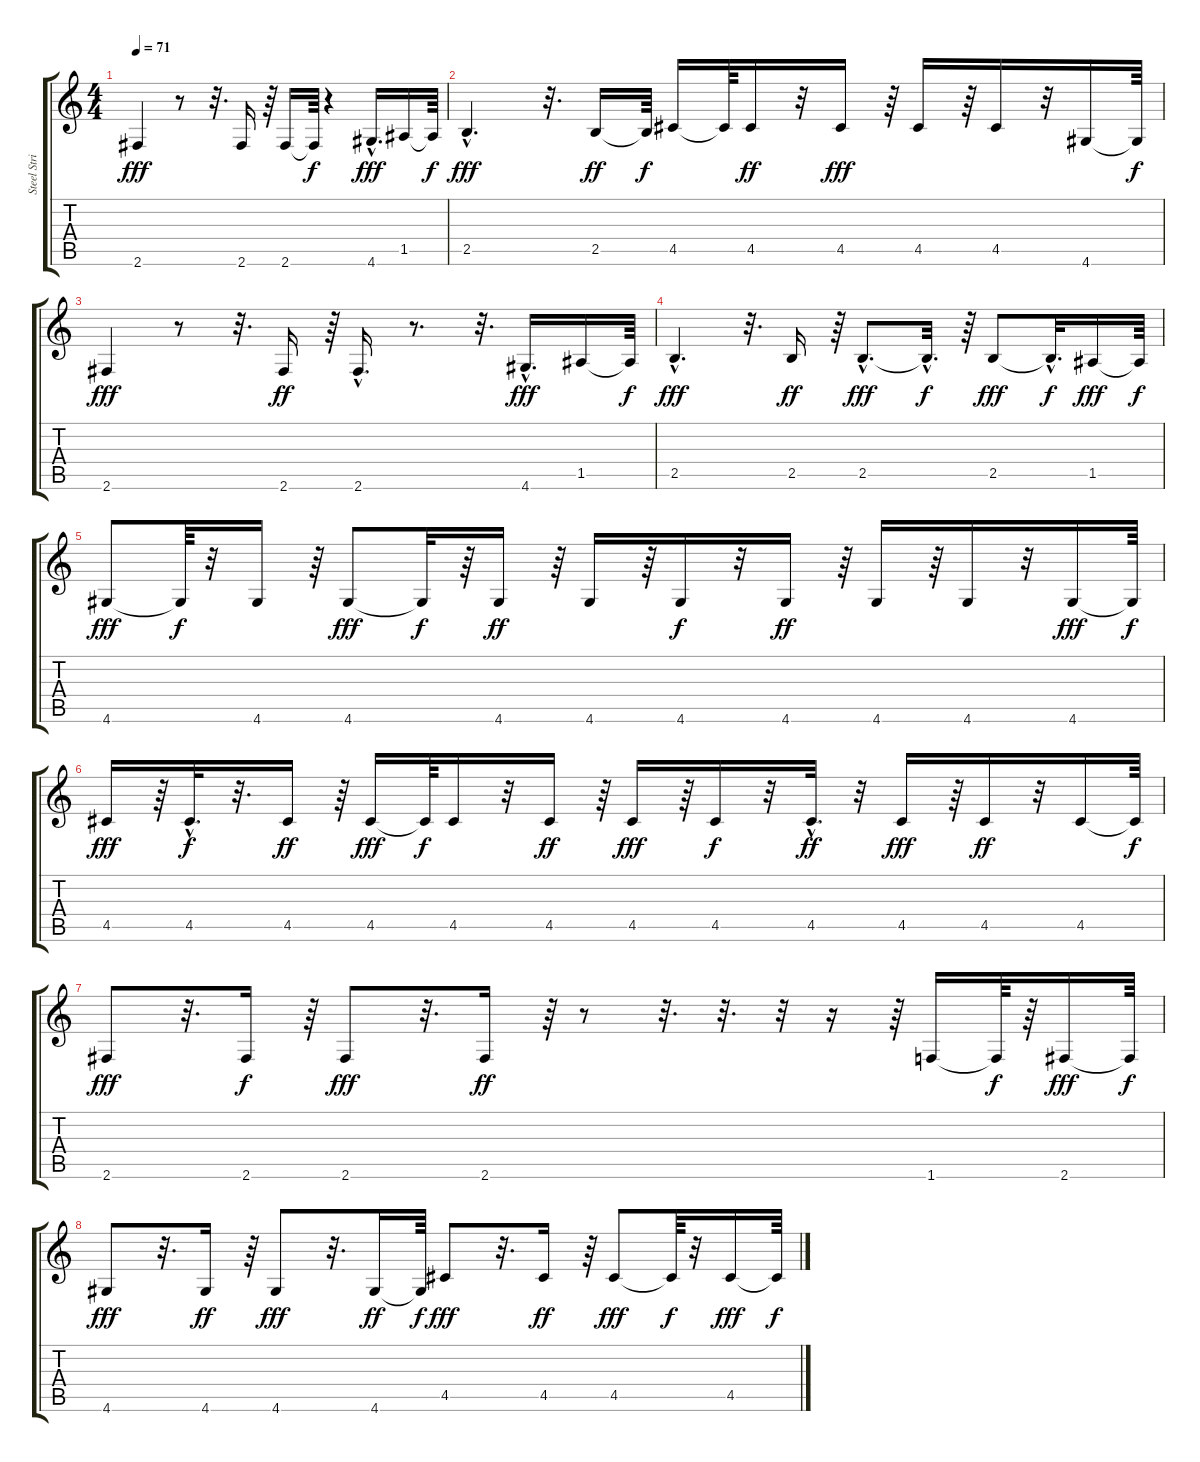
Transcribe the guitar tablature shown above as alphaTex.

\track ("Steel String Guitar " "Steel Stri") {instrument acousticbass}
\staff {score tabs}
\tuning (E4 B3 G3 D3 A2 E2) {hide}
\ts (4 4)
\tempo 71
\clef g2
\ks c
2.6.4{dy fff} r.8 r.32{d} 2.6.16 r.64 2.6.16 2.6{t}.64{dy f} r.4 4.6{hac}.16{d dy fff} 1.5.16 1.5{t}.64{dy f} |
2.5{hac}.4{d dy fff} r.32{d} 2.5.16{dy ff} 2.5{t}.64{dy f} 4.5.16 4.5{t}.64 4.5.16{dy ff} r.32 4.5.16{dy fff} r.64 4.5.16 r.64 4.5.16 r.32 4.6.16 4.6{t}.64{dy f} |
2.6.4{dy fff} r.8 r.32{d} 2.6.16{dy ff} r.64 2.6{hac}.16{d} r.8{d} r.32{d} 4.6{hac}.16{d dy fff} 1.5.16 1.5{t}.64{dy f} |
2.5{hac}.4{d dy fff} r.32{d} 2.5.16{dy ff} r.64 2.5{hac}.8{d dy fff} 2.5{hac t}.32{d dy f} r.64 2.5.8{dy fff} 2.5{hac t}.32{d dy f} 1.5.16{dy fff} 1.5{t}.64{dy f} |
4.6.8{dy fff} 4.6{t}.64{dy f} r.32 4.6.16 r.64 4.6.8{dy fff} 4.6{t}.32{dy f} r.64 4.6.16{dy ff} r.64 4.6.16 r.64 4.6.16{dy f} r.32 4.6.16{dy ff} r.64 4.6.16 r.64 4.6.16 r.32 4.6.16{dy fff} 4.6{t}.64{dy f} |
4.5.16{dy fff} r.64 4.5{hac}.32{d dy f} r.32{d} 4.5.16{dy ff} r.64 4.5.16{dy fff} 4.5{t}.64{dy f} 4.5.16 r.32 4.5.16{dy ff} r.64 4.5.16{dy fff} r.64 4.5.16{dy f} r.32 4.5{hac}.32{d dy ff} r.32 4.5.16{dy fff} r.64 4.5.16{dy ff} r.32 4.5.16 4.5{t}.64{dy f} |
2.6.8{dy fff} r.32{d} 2.6.16{dy f} r.64 2.6.8{dy fff} r.32{d} 2.6.16{dy ff} r.64 r.8 r.32{d} r.32{d} r.32 r.16 r.64 1.6.16 1.6{t}.64{dy f} r.64 2.6.16{dy fff} 2.6{t}.64{dy f} |
4.6.8{dy fff} r.32{d} 4.6.16{dy ff} r.64 4.6.8{dy fff} r.32{d} 4.6.16{dy ff} 4.6{t}.64{dy f} 4.5.8{dy fff} r.32{d} 4.5.16{dy ff} r.64 4.5.8{dy fff} 4.5{t}.64{dy f} r.32 4.5.16{dy fff} 4.5{t}.64{dy f}
